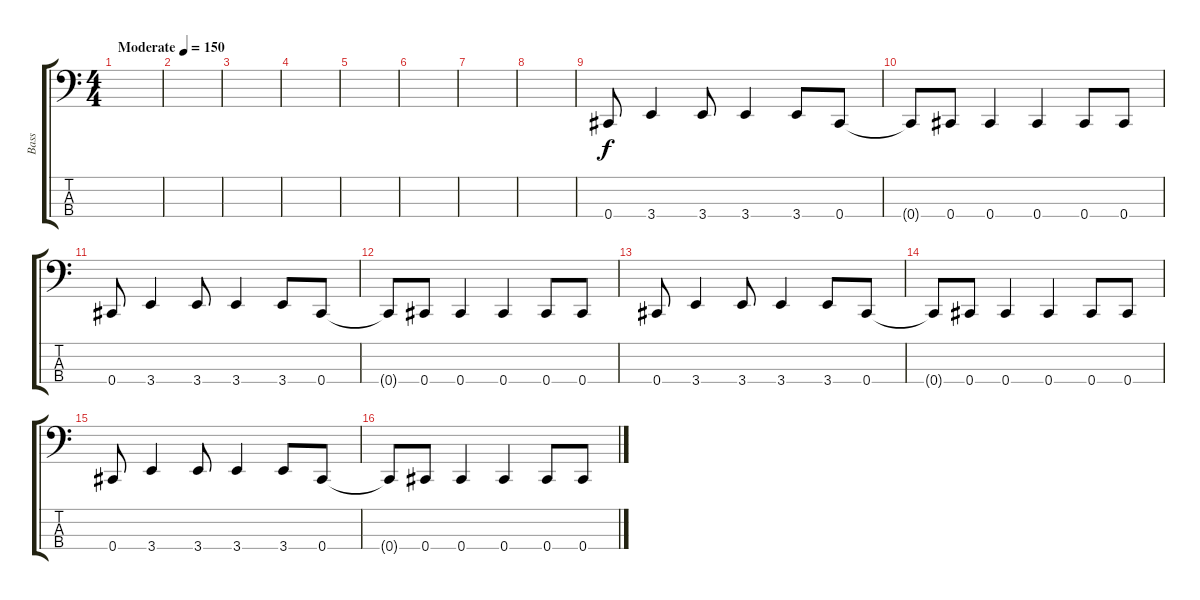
\track ("Bass" "Bass") {instrument electricbasspick}
\staff {score tabs}
\tuning (Gb2 Db2 Ab1 Db1) {hide}
\ts (4 4)
\tempo (150 "Moderate")
\clef f4
\ks c
|
|
|
|
|
|
|
|
0.4.8 3.4.4 3.4.8 3.4.4 3.4.8 0.4.8 |
0.4{t}.8 0.4.8 0.4.4 0.4.4 0.4.8 0.4.8 |
0.4.8 3.4.4 3.4.8 3.4.4 3.4.8 0.4.8 |
0.4{t}.8 0.4.8 0.4.4 0.4.4 0.4.8 0.4.8 |
0.4.8 3.4.4 3.4.8 3.4.4 3.4.8 0.4.8 |
0.4{t}.8 0.4.8 0.4.4 0.4.4 0.4.8 0.4.8 |
0.4.8 3.4.4 3.4.8 3.4.4 3.4.8 0.4.8 |
0.4{t}.8 0.4.8 0.4.4 0.4.4 0.4.8 0.4.8
